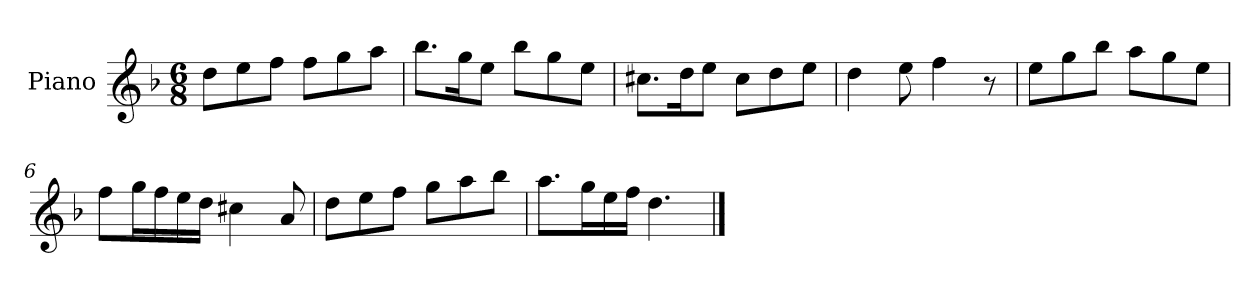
**kern
*part1
*staff1
*I"Piano
*I'Pno
*clefG2
*k[b-]
*d:
*M6/8
=1
8dd\L
8ee\
8ff\J
8ff\L
8gg\
8aa\J
=2
8.bb-\L
16gg\K
8ee\J
8bb-\L
8gg\
8ee\J
=3
8.cc#X\L
16dd\K
8ee\J
8cc#\L
8dd\
8ee\J
=4
4dd\
8ee\
4ff\
8r
=5
8ee\L
8gg\
8bb-\J
8aa\L
8gg\
8ee\J
=6
8ff\L
16gg\L
16ff\
16ee\
16dd\JJ
4cc#X\
8a/
=7
8dd\L
8ee\
8ff\J
8gg\L
8aa\
8bb-\J
=8
8.aa\L
16gg\L
16ee\
16ff\JJ
4.dd\
==
*-
